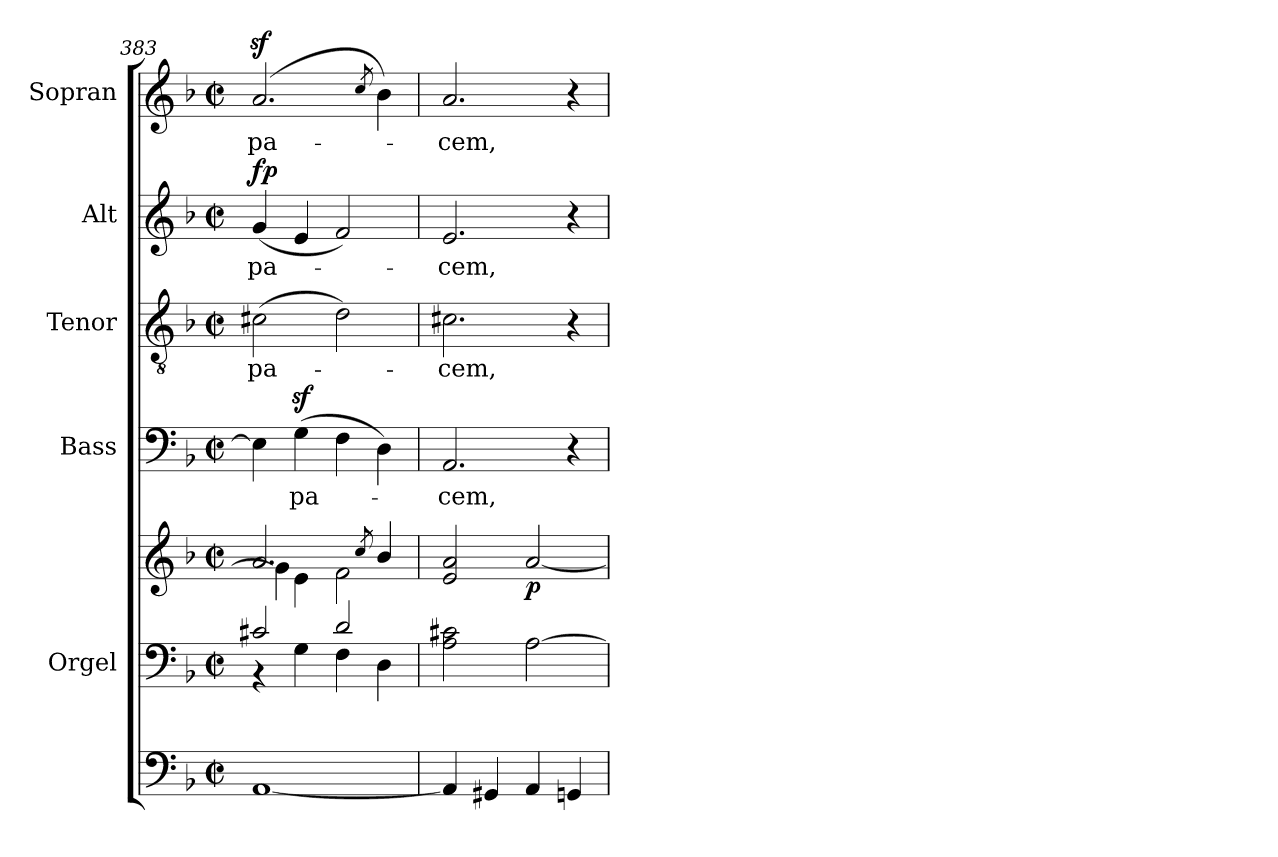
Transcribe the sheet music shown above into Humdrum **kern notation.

**kern	**kern	**kern	**dynam	**kern	**text	**kern	**text	**kern	**text	**dynam	**kern	**text
*part6	*part5	*part5	*part5	*part4	*part4	*part3	*part3	*part2	*part2	*part2	*part1	*part1
*staff7	*staff6	*staff5	*staff5/6	*staff4	*staff4	*staff3	*staff3	*staff2	*staff2	*staff2	*staff1	*staff1
*	*I"Orgel	*	*	*I"Bass	*	*I"Tenor	*	*I"Alt	*	*	*I"Sopran	*
*	*I'Org.	*	*	*I'B	*	*I'T	*	*I'A	*	*	*I'S	*
!!LO:PB:g=z
*clefF4	*clefF4	*clefG2	*	*clefF4	*	*clefGv2	*	*clefG2	*	*	*clefG2	*
*ITrd7c12	*	*	*	*	*	*	*	*	*	*	*	*
*k[b-]	*k[b-]	*k[b-]	*	*k[b-]	*	*k[b-]	*	*k[b-]	*	*	*k[b-]	*
*F:	*F:	*F:	*	*F:	*	*F:	*	*F:	*	*	*F:	*
*M2/2	*M2/2	*M2/2	*	*M2/2	*	*M2/2	*	*M2/2	*	*	*M2/2	*
*met(c|)	*met(c|)	*met(c|)	*	*met(c|)	*	*met(c|)	*	*met(c|)	*	*	*met(c|)	*
=383	=383	=383	=383	=383	=383	=383	=383	=383	=383	=383	=383	=383
*	*^	*^	*	*	*	*	*	*	*	*	*	*
!	!	!	!	!	!	!	!	!	!LO:LY:b	!	!LO:LY:b	!LO:DY:a	!	!LO:LY:b
[1AAA	2c#X/	4r	2.a/	4g\]	.	4E\]	.	(>2c#X\	pa-	(<4g/	pa-	fp	(<2.az>/	pa-
!	!	!	!	!	!	!	!LO:LY:b	!	!	!	!	!	!	!
.	.	4G\	.	4e\	.	(>4Gz>\	pa-	.	.	4e/	.	.	.	.
.	2d/	4F\	.	2f\	.	4F\	.	2d\)	.	2f/)	.	.	.	.
.	.	.	8qcc/	.	.	.	.	.	.	.	.	.	8qcc/	.
.	.	4D\	4b-/	.	.	4D\)	.	.	.	.	.	.	4b-\)	.
*	*	*	*v	*v	*	*	*	*	*	*	*	*	*	*
=384	=384	=384	=384	=384	=384	=384	=384	=384	=384	=384	=384	=384	=384
!	!	!	!	!	!	!LO:LY:b	!	!LO:LY:b	!	!LO:LY:b	!	!	!LO:LY:b
*	*v	*v	*	*	*	*	*	*	*	*	*	*	*
4AAA/]	2A\ 2c#X\	2e/ 2a/	.	2.AA/	-cem,	2.c#X\	-cem,	2.e/	-cem,	.	2.a/	-cem,
4GGG#X/	.	.	.	.	.	.	.	.	.	.	.	.
!	!	!	!LO:DY:b	!	!	!	!	!	!	!	!	!
4AAA/	[2A\	[2a/	p	.	.	.	.	.	.	.	.	.
4GGGn/	.	.	.	4r	.	4r	.	4r	.	.	4r	.
=	=	=	=	=	=	=	=	=	=	=	=	=
*-	*-	*-	*-	*-	*-	*-	*-	*-	*-	*-	*-	*-
